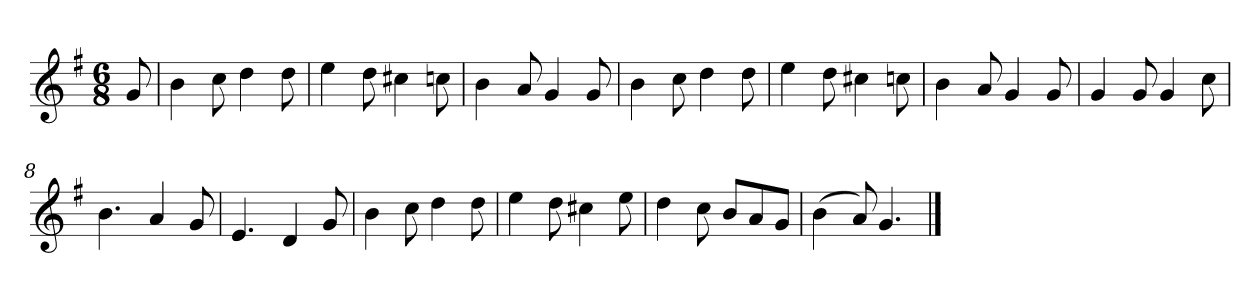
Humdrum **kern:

**kern
*part1
*staff1
*k[f#]
*M6/8
*MM120
=
8g
=1
4b
8cc
4dd
8dd
=2
4ee
8dd
4cc#X
8ccn
=3
4b
8a
4g
8g
=4
4b
8cc
4dd
8dd
=5
4ee
8dd
4cc#X
8ccn
=6
4b
8a
4g
8g
=7
4g
8g
4g
8cc
=8
4.b
4a
8g
=9
4.e
4d
8g
=10
4b
8cc
4dd
8dd
=11
4ee
8dd
4cc#X
8ee
=12
4dd
8cc
8bL
8a
8gJ
=13
(4b
8a)
4.g
==
*-
